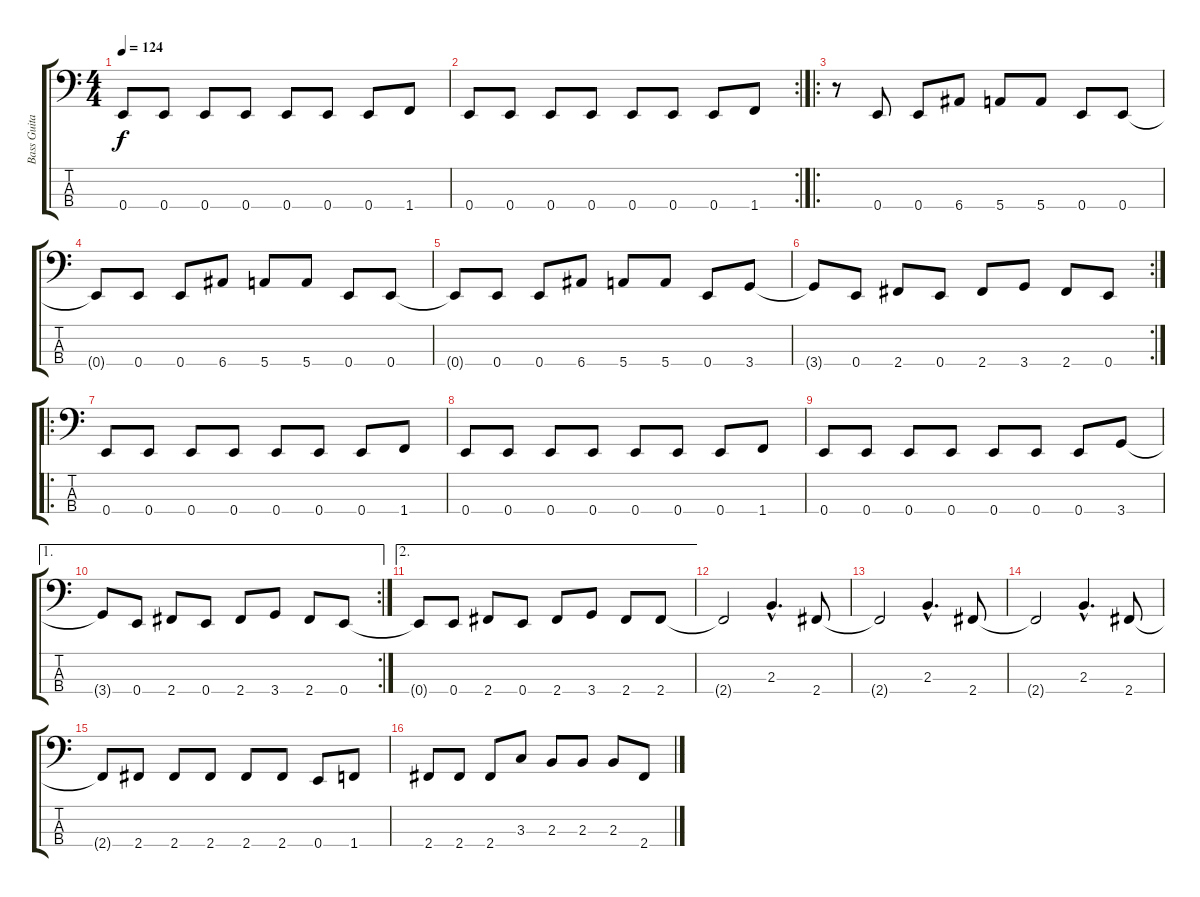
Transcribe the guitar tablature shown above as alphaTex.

\track ("Bass Guitar" "Bass Guita") {instrument electricbassfinger}
\staff {score tabs}
\tuning (G2 D2 A1 E1) {hide}
\ts (4 4)
\tempo 124
\clef f4
\ks c
0.4.8{dy f} 0.4.8 0.4.8 0.4.8 0.4.8 0.4.8 0.4.8 1.4.8 |
\rc 2
0.4.8 0.4.8 0.4.8 0.4.8 0.4.8 0.4.8 0.4.8 1.4.8 |
\ro
r.8 0.4.8 0.4.8 6.4.8 5.4.8 5.4.8 0.4.8 0.4.8 |
0.4{t}.8 0.4.8 0.4.8 6.4.8 5.4.8 5.4.8 0.4.8 0.4.8 |
0.4{t}.8 0.4.8 0.4.8 6.4.8 5.4.8 5.4.8 0.4.8 3.4.8 |
\rc 2
3.4{t}.8 0.4.8 2.4.8 0.4.8 2.4.8 3.4.8 2.4.8 0.4.8 |
\ro
0.4.8 0.4.8 0.4.8 0.4.8 0.4.8 0.4.8 0.4.8 1.4.8 |
0.4.8 0.4.8 0.4.8 0.4.8 0.4.8 0.4.8 0.4.8 1.4.8 |
0.4.8 0.4.8 0.4.8 0.4.8 0.4.8 0.4.8 0.4.8 3.4.8 |
\ae 1
\rc 2
3.4{t}.8 0.4.8 2.4.8 0.4.8 2.4.8 3.4.8 2.4.8 0.4.8 |
\ae 2
0.4{t}.8 0.4.8 2.4.8 0.4.8 2.4.8 3.4.8 2.4.8 2.4.8 |
2.4{t}.2 2.3{hac}.4{d} 2.4.8 |
2.4{t}.2 2.3{hac}.4{d} 2.4.8 |
2.4{t}.2 2.3{hac}.4{d} 2.4.8 |
2.4{t}.8 2.4.8 2.4.8 2.4.8 2.4.8 2.4.8 0.4.8 1.4.8 |
2.4.8 2.4.8 2.4.8 3.3.8 2.3.8 2.3.8 2.3.8 2.4.8
